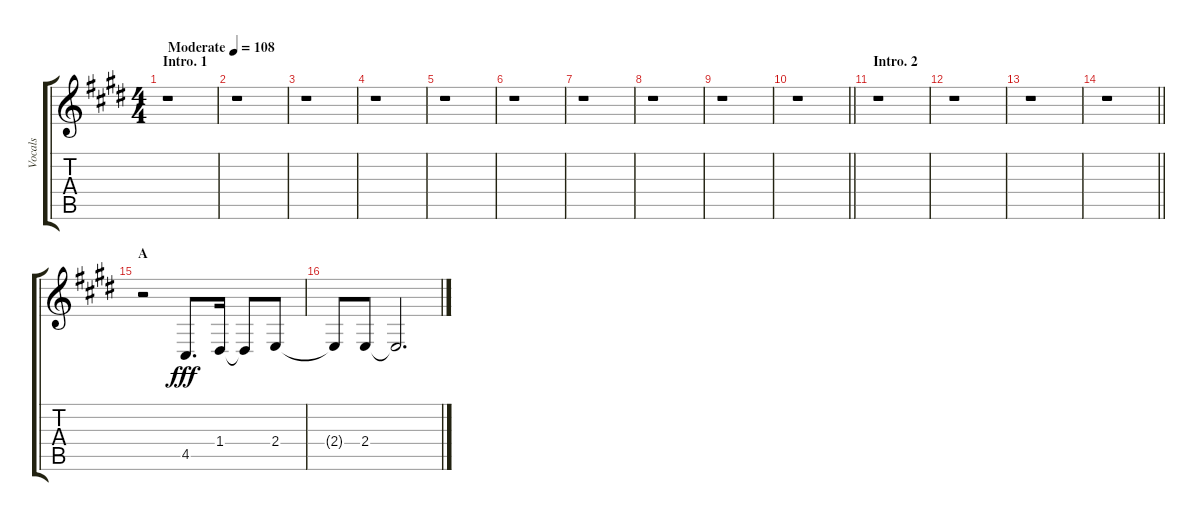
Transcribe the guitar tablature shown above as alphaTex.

\track ("Vocals" "Vocals") {instrument voiceoohs}
\staff {score tabs}
\tuning (E4 B3 G3 D3 A2 E2) {hide}
\ts (4 4)
\section ("" "Intro. 1")
\tempo (108 "Moderate")
\clef g2
\ks e
r.1{dy fff instrument voiceoohs} |
r.1 |
r.1 |
r.1 |
r.1 |
r.1 |
r.1 |
r.1 |
r.1 |
\barLineRight lightlight
r.1 |
\section ("" "Intro. 2")
r.1 |
r.1 |
r.1 |
\barLineRight lightlight
r.1 |
\section ("" "A")
r.2 4.5.8{d} 1.4.16 1.4{t}.8 2.4.8 |
2.4{t}.8 2.4.8 2.4{t}.2{d}
